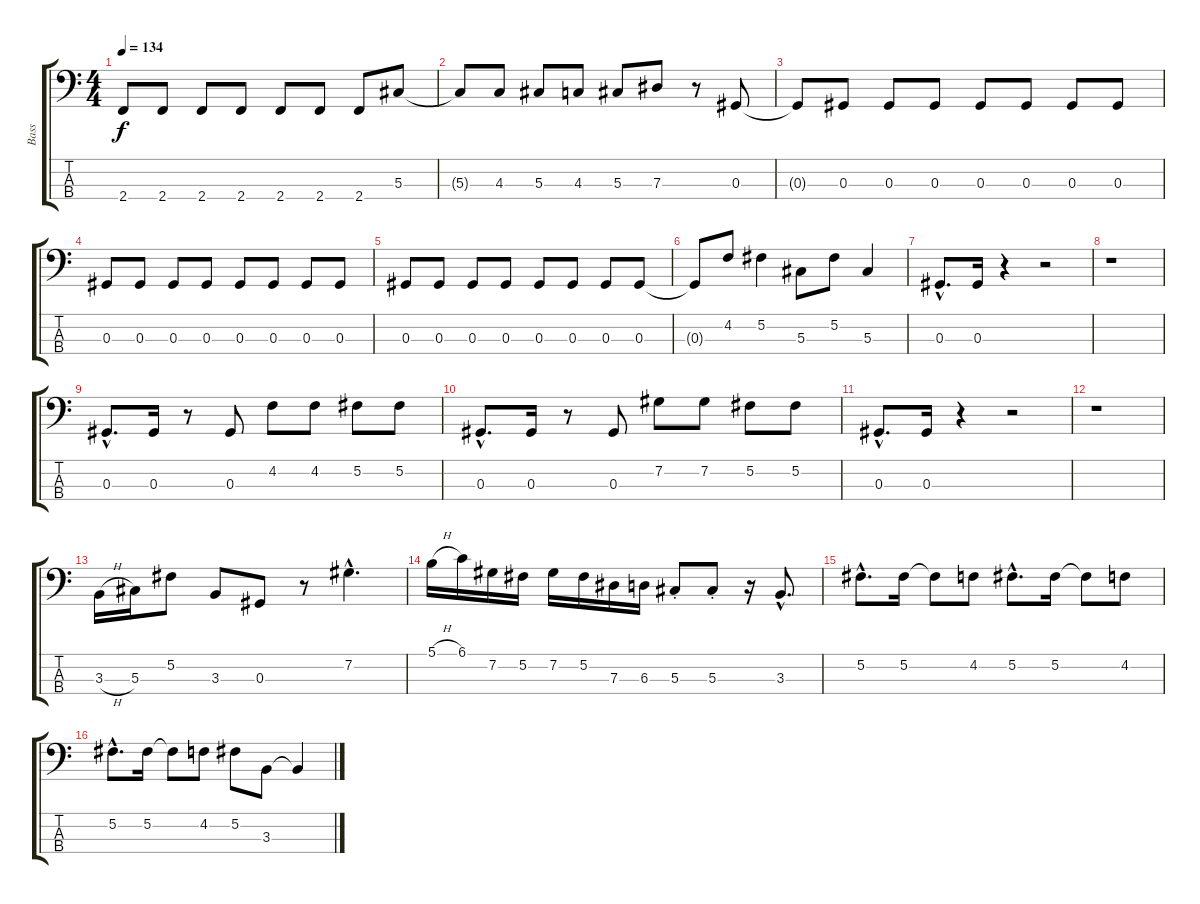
\track ("Bass" "Bass") {instrument electricbasspick}
\staff {score tabs}
\tuning (Gb2 Db2 Ab1 Eb1) {hide}
\ts (4 4)
\tempo 134
\clef f4
\ks c
2.4{t}.8{dy f} 2.4.8 2.4.8 2.4.8 2.4.8 2.4.8 2.4.8 5.3.8 |
5.3{t}.8 4.3.8 5.3.8 4.3.8 5.3.8 7.3.8 r.8 0.3.8 |
0.3{t}.8 0.3.8 0.3.8 0.3.8 0.3.8 0.3.8 0.3.8 0.3.8 |
0.3.8 0.3.8 0.3.8 0.3.8 0.3.8 0.3.8 0.3.8 0.3.8 |
0.3.8 0.3.8 0.3.8 0.3.8 0.3.8 0.3.8 0.3.8 0.3.8 |
0.3{t}.8 4.2.8 5.2.4 5.3.8 5.2.8 5.3.4 |
0.3{hac}.8{d} 0.3.16 r.4 r.2 |
r.1 |
0.3{hac}.8{d} 0.3.16 r.8 0.3.8 4.2.8 4.2.8 5.2.8 5.2.8 |
0.3{hac}.8{d} 0.3.16 r.8 0.3.8 7.2.8 7.2.8 5.2.8 5.2.8 |
0.3{hac}.8{d} 0.3.16 r.4 r.2 |
r.1 |
3.3{h}.16 5.3.16 5.2.8 3.3.8 0.3.8 r.8 7.2{hac}.4{d} |
5.1{h}.16 6.1.16 7.2.16 5.2.16 7.2.16 5.2.16 7.3.16 6.3.16 5.3{st}.8 5.3{st}.8 r.16 3.3{hac}.8{d} |
5.2{hac}.8{d} 5.2.16 5.2{t}.8 4.2.8 5.2{hac}.8{d} 5.2.16 5.2{t}.8 4.2.8 |
5.2{hac}.8{d} 5.2.16 5.2{t}.8 4.2.8 5.2.8 3.3.8 3.3{t}.4
